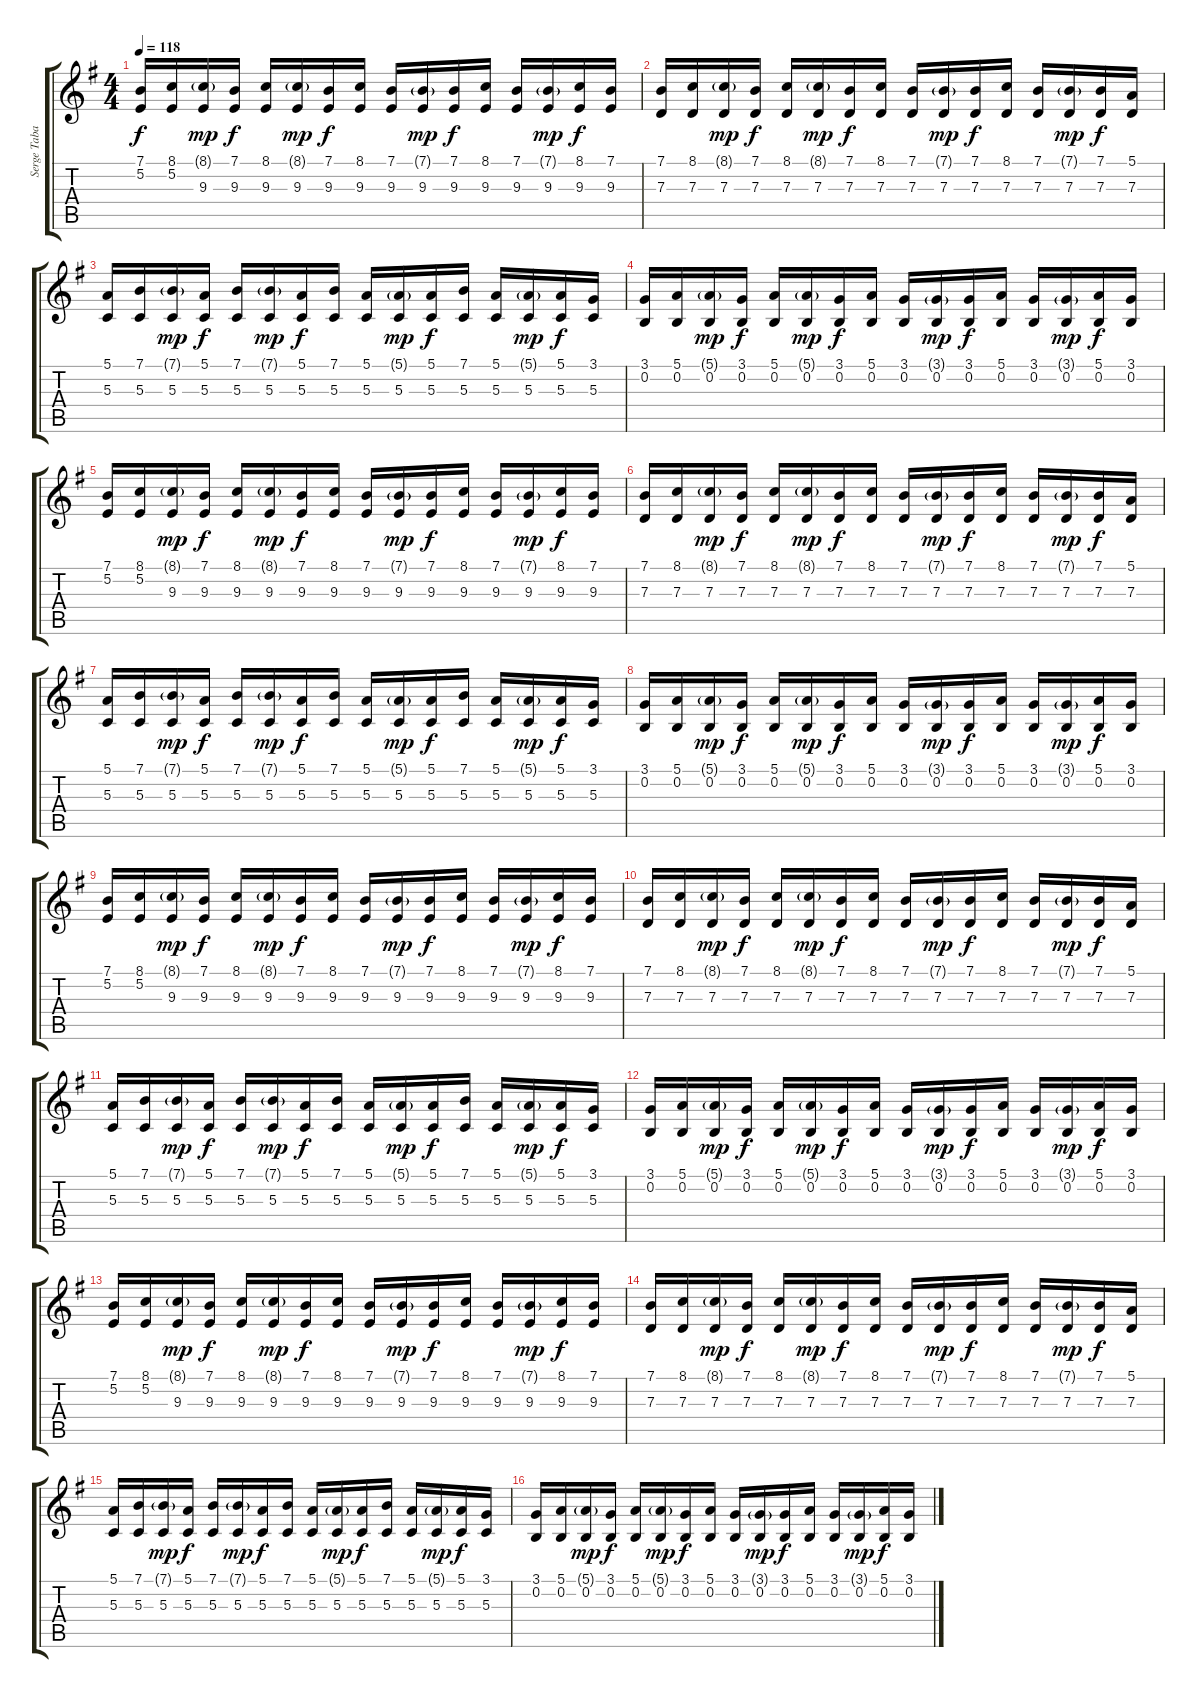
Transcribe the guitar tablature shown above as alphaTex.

\track ("Serge Tabachnikov Guitar Loop " "Serge Taba") {instrument brightacousticpiano}
\staff {score tabs}
\tuning (E4 B3 G3 D3 A2 E2) {hide}
\ts (4 4)
\tempo 118
\clef g2
\ks eminor
(7.1 5.2).16{dy f} (8.1 5.2).16 (8.1{g} 9.3).16{dy mp} (7.1 9.3).16{dy f} (8.1 9.3).16 (8.1{g} 9.3).16{dy mp} (7.1 9.3).16{dy f} (8.1 9.3).16 (7.1 9.3).16 (7.1{g} 9.3).16{dy mp} (7.1 9.3).16{dy f} (8.1 9.3).16 (7.1 9.3).16 (7.1{g} 9.3).16{dy mp} (8.1 9.3).16{dy f} (7.1 9.3).16 |
(7.1 7.3).16{volume 8} (8.1 7.3).16 (8.1{g} 7.3).16{dy mp} (7.1 7.3).16{dy f} (8.1 7.3).16 (8.1{g} 7.3).16{dy mp} (7.1 7.3).16{dy f} (8.1 7.3).16 (7.1 7.3).16 (7.1{g} 7.3).16{dy mp} (7.1 7.3).16{dy f} (8.1 7.3).16 (7.1 7.3).16 (7.1{g} 7.3).16{dy mp} (7.1 7.3).16{dy f} (5.1 7.3).16 |
(5.1 5.3).16 (7.1 5.3).16 (7.1{g} 5.3).16{dy mp} (5.1 5.3).16{dy f} (7.1 5.3).16 (7.1{g} 5.3).16{dy mp} (5.1 5.3).16{dy f} (7.1 5.3).16 (5.1 5.3).16 (5.1{g} 5.3).16{dy mp} (5.1 5.3).16{dy f} (7.1 5.3).16 (5.1 5.3).16 (5.1{g} 5.3).16{dy mp} (5.1 5.3).16{dy f} (3.1 5.3).16 |
(3.1 0.2).16 (5.1 0.2).16 (5.1{g} 0.2).16{dy mp} (3.1 0.2).16{dy f} (5.1 0.2).16 (5.1{g} 0.2).16{dy mp} (3.1 0.2).16{dy f} (5.1 0.2).16 (3.1 0.2).16 (3.1{g} 0.2).16{dy mp} (3.1 0.2).16{dy f} (5.1 0.2).16 (3.1 0.2).16 (3.1{g} 0.2).16{dy mp} (5.1 0.2).16{dy f} (3.1 0.2).16 |
(7.1 5.2).16 (8.1 5.2).16 (8.1{g} 9.3).16{dy mp} (7.1 9.3).16{dy f} (8.1 9.3).16 (8.1{g} 9.3).16{dy mp} (7.1 9.3).16{dy f} (8.1 9.3).16 (7.1 9.3).16 (7.1{g} 9.3).16{dy mp} (7.1 9.3).16{dy f} (8.1 9.3).16 (7.1 9.3).16 (7.1{g} 9.3).16{dy mp} (8.1 9.3).16{dy f} (7.1 9.3).16 |
(7.1 7.3).16 (8.1 7.3).16 (8.1{g} 7.3).16{dy mp} (7.1 7.3).16{dy f} (8.1 7.3).16 (8.1{g} 7.3).16{dy mp} (7.1 7.3).16{dy f} (8.1 7.3).16 (7.1 7.3).16 (7.1{g} 7.3).16{dy mp} (7.1 7.3).16{dy f} (8.1 7.3).16 (7.1 7.3).16 (7.1{g} 7.3).16{dy mp} (7.1 7.3).16{dy f} (5.1 7.3).16 |
(5.1 5.3).16 (7.1 5.3).16 (7.1{g} 5.3).16{dy mp} (5.1 5.3).16{dy f} (7.1 5.3).16 (7.1{g} 5.3).16{dy mp} (5.1 5.3).16{dy f} (7.1 5.3).16 (5.1 5.3).16 (5.1{g} 5.3).16{dy mp} (5.1 5.3).16{dy f} (7.1 5.3).16 (5.1 5.3).16 (5.1{g} 5.3).16{dy mp} (5.1 5.3).16{dy f} (3.1 5.3).16 |
(3.1 0.2).16 (5.1 0.2).16 (5.1{g} 0.2).16{dy mp} (3.1 0.2).16{dy f} (5.1 0.2).16 (5.1{g} 0.2).16{dy mp} (3.1 0.2).16{dy f} (5.1 0.2).16 (3.1 0.2).16 (3.1{g} 0.2).16{dy mp} (3.1 0.2).16{dy f} (5.1 0.2).16 (3.1 0.2).16 (3.1{g} 0.2).16{dy mp} (5.1 0.2).16{dy f} (3.1 0.2).16 |
(7.1 5.2).16{volume 6} (8.1 5.2).16 (8.1{g} 9.3).16{dy mp} (7.1 9.3).16{dy f} (8.1 9.3).16 (8.1{g} 9.3).16{dy mp} (7.1 9.3).16{dy f} (8.1 9.3).16 (7.1 9.3).16 (7.1{g} 9.3).16{dy mp} (7.1 9.3).16{dy f} (8.1 9.3).16 (7.1 9.3).16 (7.1{g} 9.3).16{dy mp} (8.1 9.3).16{dy f} (7.1 9.3).16 |
(7.1 7.3).16 (8.1 7.3).16 (8.1{g} 7.3).16{dy mp} (7.1 7.3).16{dy f} (8.1 7.3).16 (8.1{g} 7.3).16{dy mp} (7.1 7.3).16{dy f} (8.1 7.3).16 (7.1 7.3).16 (7.1{g} 7.3).16{dy mp} (7.1 7.3).16{dy f} (8.1 7.3).16 (7.1 7.3).16 (7.1{g} 7.3).16{dy mp} (7.1 7.3).16{dy f} (5.1 7.3).16 |
(5.1 5.3).16 (7.1 5.3).16 (7.1{g} 5.3).16{dy mp} (5.1 5.3).16{dy f} (7.1 5.3).16 (7.1{g} 5.3).16{dy mp} (5.1 5.3).16{dy f} (7.1 5.3).16 (5.1 5.3).16 (5.1{g} 5.3).16{dy mp} (5.1 5.3).16{dy f} (7.1 5.3).16 (5.1 5.3).16 (5.1{g} 5.3).16{dy mp} (5.1 5.3).16{dy f} (3.1 5.3).16 |
(3.1 0.2).16 (5.1 0.2).16 (5.1{g} 0.2).16{dy mp} (3.1 0.2).16{dy f} (5.1 0.2).16 (5.1{g} 0.2).16{dy mp} (3.1 0.2).16{dy f} (5.1 0.2).16 (3.1 0.2).16 (3.1{g} 0.2).16{dy mp} (3.1 0.2).16{dy f} (5.1 0.2).16 (3.1 0.2).16 (3.1{g} 0.2).16{dy mp} (5.1 0.2).16{dy f} (3.1 0.2).16 |
(7.1 5.2).16{volume 0} (8.1 5.2).16 (8.1{g} 9.3).16{dy mp} (7.1 9.3).16{dy f} (8.1 9.3).16 (8.1{g} 9.3).16{dy mp} (7.1 9.3).16{dy f} (8.1 9.3).16 (7.1 9.3).16 (7.1{g} 9.3).16{dy mp} (7.1 9.3).16{dy f} (8.1 9.3).16 (7.1 9.3).16 (7.1{g} 9.3).16{dy mp} (8.1 9.3).16{dy f} (7.1 9.3).16 |
(7.1 7.3).16 (8.1 7.3).16 (8.1{g} 7.3).16{dy mp} (7.1 7.3).16{dy f} (8.1 7.3).16 (8.1{g} 7.3).16{dy mp} (7.1 7.3).16{dy f} (8.1 7.3).16 (7.1 7.3).16 (7.1{g} 7.3).16{dy mp} (7.1 7.3).16{dy f} (8.1 7.3).16 (7.1 7.3).16 (7.1{g} 7.3).16{dy mp} (7.1 7.3).16{dy f} (5.1 7.3).16 |
(5.1 5.3).16 (7.1 5.3).16 (7.1{g} 5.3).16{dy mp} (5.1 5.3).16{dy f} (7.1 5.3).16 (7.1{g} 5.3).16{dy mp} (5.1 5.3).16{dy f} (7.1 5.3).16 (5.1 5.3).16 (5.1{g} 5.3).16{dy mp} (5.1 5.3).16{dy f} (7.1 5.3).16 (5.1 5.3).16 (5.1{g} 5.3).16{dy mp} (5.1 5.3).16{dy f} (3.1 5.3).16 |
(3.1 0.2).16 (5.1 0.2).16 (5.1{g} 0.2).16{dy mp} (3.1 0.2).16{dy f} (5.1 0.2).16 (5.1{g} 0.2).16{dy mp} (3.1 0.2).16{dy f} (5.1 0.2).16 (3.1 0.2).16 (3.1{g} 0.2).16{dy mp} (3.1 0.2).16{dy f} (5.1 0.2).16 (3.1 0.2).16 (3.1{g} 0.2).16{dy mp} (5.1 0.2).16{dy f} (3.1 0.2).16
